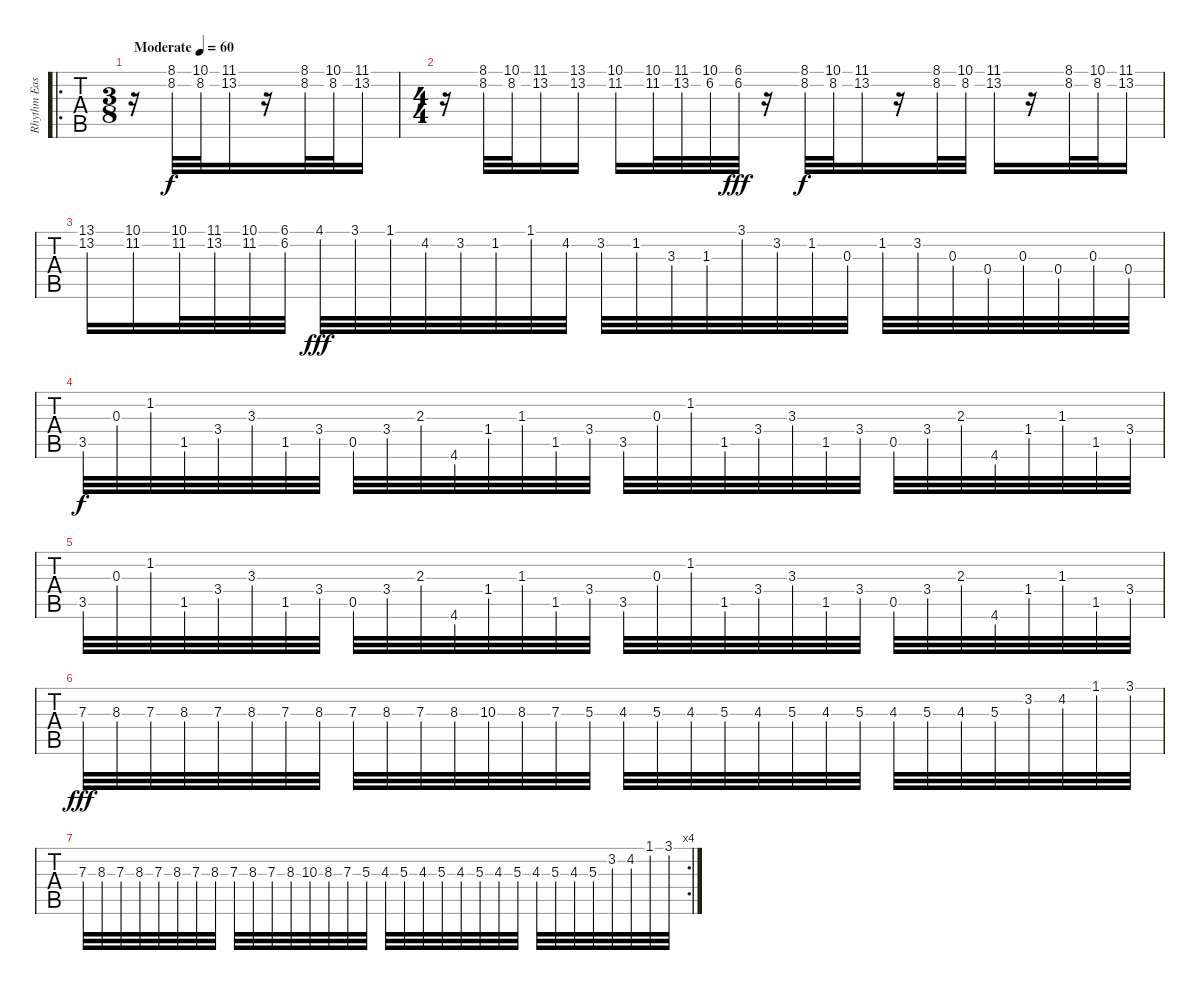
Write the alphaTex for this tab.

\track ("Rhythm Easy" "Rhythm Eas") {instrument acousticguitarsteel}
\staff {tabs}
\tuning (E4 B3 G3 D3 A2 E2) {hide}
\ro
\ts (3 8)
\tempo (60 "Moderate")
\clef g2
\ks c
r.16{dy f instrument acousticguitarsteel} (8.1 8.2).32 (10.1 8.2).32 (11.1 13.2).16 r.16 (8.1 8.2).32 (10.1 8.2).32 (11.1 13.2).16 |
\ts (4 4)
r.16 (8.1 8.2).32 (10.1 8.2).32 (11.1 13.2).16 (13.1 13.2).16 (10.1 11.2).16 (10.1 11.2).32 (11.1 13.2).32 (10.1 6.2).32 (6.1 6.2).32{dy fff} r.16 (8.1 8.2).32{dy f} (10.1 8.2).32 (11.1 13.2).16 r.16 (8.1 8.2).32 (10.1 8.2).32 (11.1 13.2).16 r.16 (8.1 8.2).32 (10.1 8.2).32 (11.1 13.2).16 |
(13.1 13.2).16 (10.1 11.2).16 (10.1 11.2).32 (11.1 13.2).32 (10.1 11.2).32 (6.1 6.2).32 4.1.32{dy fff} 3.1.32 1.1.32 4.2.32 3.2.32 1.2.32 1.1.32 4.2.32 3.2.32 1.2.32 3.3.32 1.3.32 3.1.32 3.2.32 1.2.32 0.3.32 1.2.32 3.2.32 0.3.32 0.4.32 0.3.32 0.4.32 0.3.32 0.4.32 |
3.5.32{dy f} 0.3.32 1.2.32 1.5.32 3.4.32 3.3.32 1.5.32 3.4.32 0.5.32 3.4.32 2.3.32 4.6.32 1.4.32 1.3.32 1.5.32 3.4.32 3.5.32 0.3.32 1.2.32 1.5.32 3.4.32 3.3.32 1.5.32 3.4.32 0.5.32 3.4.32 2.3.32 4.6.32 1.4.32 1.3.32 1.5.32 3.4.32 |
3.5.32 0.3.32 1.2.32 1.5.32 3.4.32 3.3.32 1.5.32 3.4.32 0.5.32 3.4.32 2.3.32 4.6.32 1.4.32 1.3.32 1.5.32 3.4.32 3.5.32 0.3.32 1.2.32 1.5.32 3.4.32 3.3.32 1.5.32 3.4.32 0.5.32 3.4.32 2.3.32 4.6.32 1.4.32 1.3.32 1.5.32 3.4.32 |
7.3.32{dy fff volume 0 balance 11} 8.3.32{volume 8} 7.3.32 8.3.32 7.3.32 8.3.32 7.3.32 8.3.32 7.3.32 8.3.32 7.3.32 8.3.32 10.3.32 8.3.32 7.3.32 5.3.32{volume 0 balance 5} 4.3.32{volume 8} 5.3.32 4.3.32 5.3.32 4.3.32 5.3.32 4.3.32 5.3.32 4.3.32 5.3.32 4.3.32 5.3.32 3.2.32 4.2.32 1.1.32 3.1.32 |
\rc 4
7.3.32{volume 0 balance 11} 8.3.32{volume 8} 7.3.32 8.3.32 7.3.32 8.3.32 7.3.32 8.3.32 7.3.32 8.3.32 7.3.32 8.3.32 10.3.32 8.3.32 7.3.32 5.3.32{volume 0 balance 5} 4.3.32{volume 8} 5.3.32 4.3.32 5.3.32 4.3.32 5.3.32 4.3.32 5.3.32 4.3.32 5.3.32 4.3.32 5.3.32 3.2.32 4.2.32 1.1.32 3.1.32
